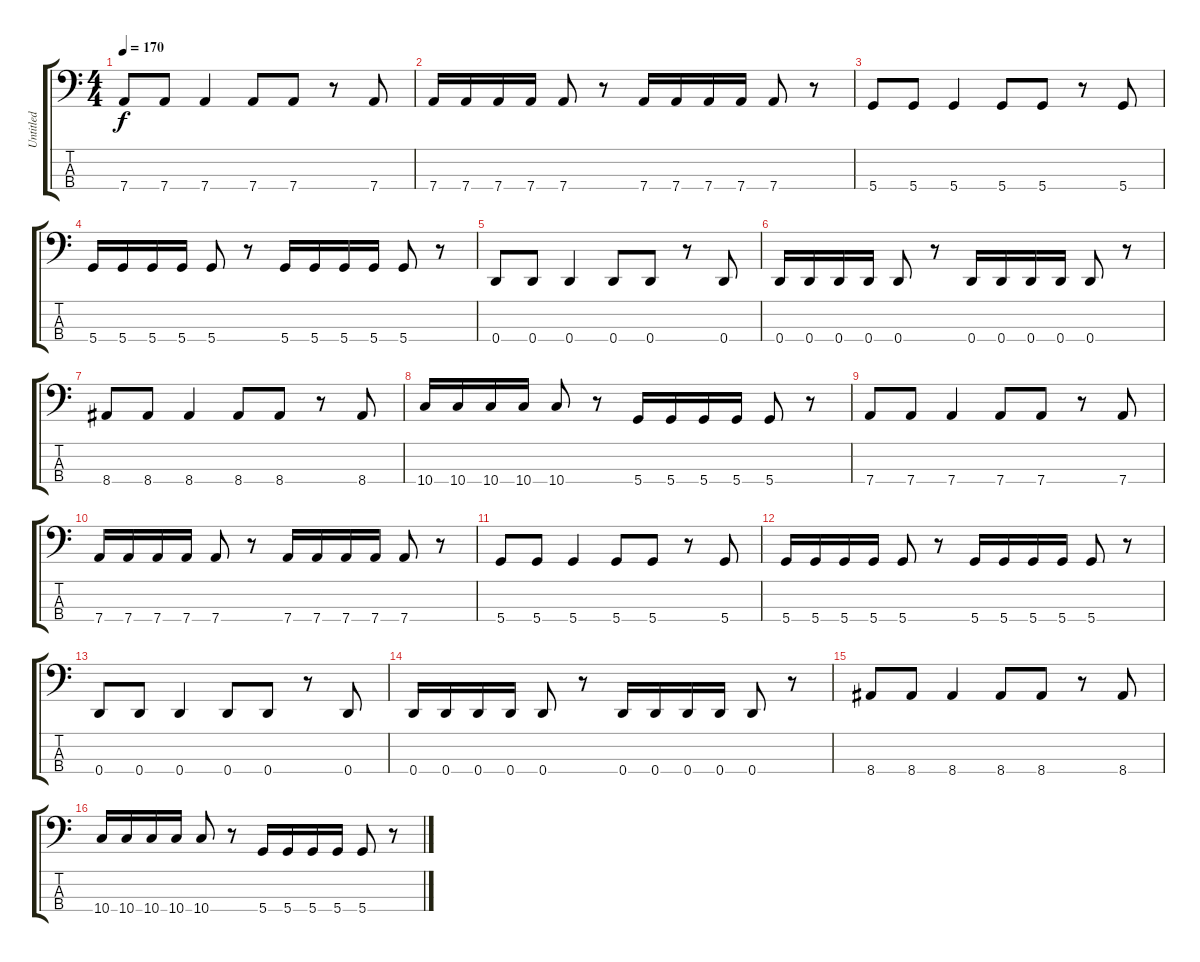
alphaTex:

\track ("Untitled" "Untitled") {instrument electricbasspick}
\staff {score tabs}
\tuning (G2 D2 A1 D1) {hide}
\ts (4 4)
\tempo 170
\clef f4
\ks c
7.4.8{dy f} 7.4.8 7.4.4 7.4.8 7.4.8 r.8 7.4.8 |
7.4.16 7.4.16 7.4.16 7.4.16 7.4.8 r.8 7.4.16 7.4.16 7.4.16 7.4.16 7.4.8 r.8 |
5.4.8 5.4.8 5.4.4 5.4.8 5.4.8 r.8 5.4.8 |
5.4.16 5.4.16 5.4.16 5.4.16 5.4.8 r.8 5.4.16 5.4.16 5.4.16 5.4.16 5.4.8 r.8 |
0.4.8 0.4.8 0.4.4 0.4.8 0.4.8 r.8 0.4.8 |
0.4.16 0.4.16 0.4.16 0.4.16 0.4.8 r.8 0.4.16 0.4.16 0.4.16 0.4.16 0.4.8 r.8 |
8.4.8 8.4.8 8.4.4 8.4.8 8.4.8 r.8 8.4.8 |
10.4.16 10.4.16 10.4.16 10.4.16 10.4.8 r.8 5.4.16 5.4.16 5.4.16 5.4.16 5.4.8 r.8 |
7.4.8 7.4.8 7.4.4 7.4.8 7.4.8 r.8 7.4.8 |
7.4.16 7.4.16 7.4.16 7.4.16 7.4.8 r.8 7.4.16 7.4.16 7.4.16 7.4.16 7.4.8 r.8 |
5.4.8 5.4.8 5.4.4 5.4.8 5.4.8 r.8 5.4.8 |
5.4.16 5.4.16 5.4.16 5.4.16 5.4.8 r.8 5.4.16 5.4.16 5.4.16 5.4.16 5.4.8 r.8 |
0.4.8 0.4.8 0.4.4 0.4.8 0.4.8 r.8 0.4.8 |
0.4.16 0.4.16 0.4.16 0.4.16 0.4.8 r.8 0.4.16 0.4.16 0.4.16 0.4.16 0.4.8 r.8 |
8.4.8 8.4.8 8.4.4 8.4.8 8.4.8 r.8 8.4.8 |
10.4.16 10.4.16 10.4.16 10.4.16 10.4.8 r.8 5.4.16 5.4.16 5.4.16 5.4.16 5.4.8 r.8
